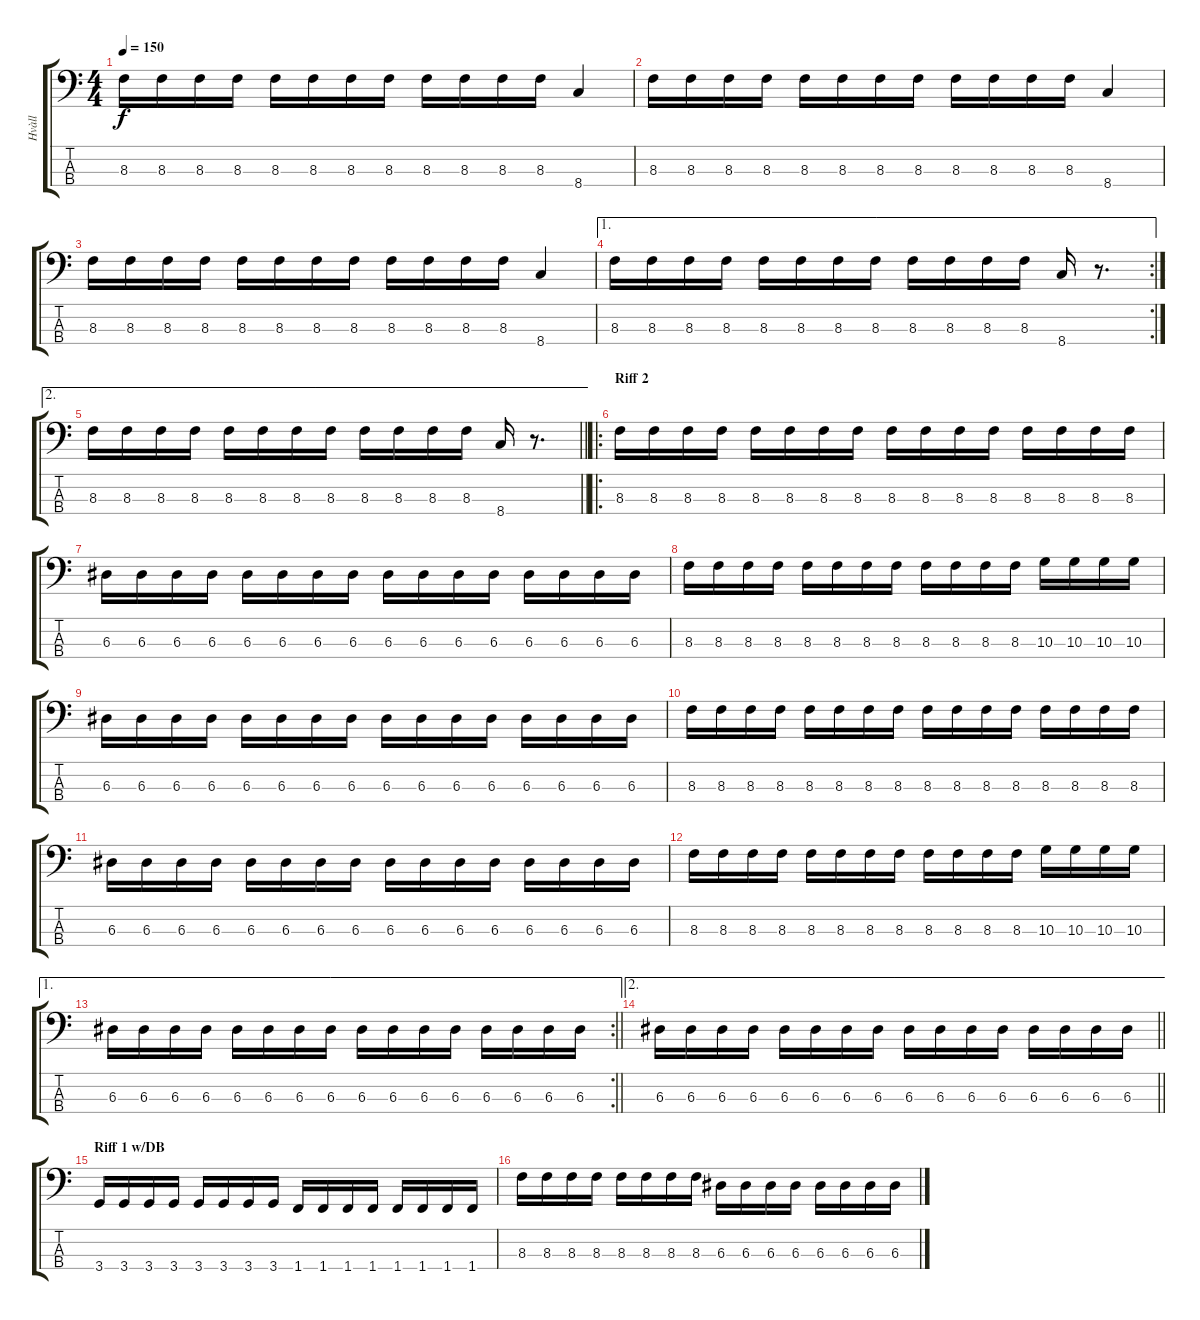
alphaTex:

\track ("Hvàll" "Hvàll") {instrument electricbassfinger}
\staff {score tabs}
\tuning (G2 D2 A1 E1) {hide}
\ts (4 4)
\tempo 150
\clef f4
\ks c
8.3.16{dy f} 8.3.16 8.3.16 8.3.16 8.3.16 8.3.16 8.3.16 8.3.16 8.3.16 8.3.16 8.3.16 8.3.16 8.4.4 |
8.3.16 8.3.16 8.3.16 8.3.16 8.3.16 8.3.16 8.3.16 8.3.16 8.3.16 8.3.16 8.3.16 8.3.16 8.4.4 |
8.3.16 8.3.16 8.3.16 8.3.16 8.3.16 8.3.16 8.3.16 8.3.16 8.3.16 8.3.16 8.3.16 8.3.16 8.4.4 |
\ae 1
\rc 2
8.3.16 8.3.16 8.3.16 8.3.16 8.3.16 8.3.16 8.3.16 8.3.16 8.3.16 8.3.16 8.3.16 8.3.16 8.4.16 r.8{d} |
\ae 2
\barLineRight lightlight
8.3.16 8.3.16 8.3.16 8.3.16 8.3.16 8.3.16 8.3.16 8.3.16 8.3.16 8.3.16 8.3.16 8.3.16 8.4.16 r.8{d} |
\ro
\section ("" "Riff 2")
8.3.16 8.3.16 8.3.16 8.3.16 8.3.16 8.3.16 8.3.16 8.3.16 8.3.16 8.3.16 8.3.16 8.3.16 8.3.16 8.3.16 8.3.16 8.3.16 |
6.3.16 6.3.16 6.3.16 6.3.16 6.3.16 6.3.16 6.3.16 6.3.16 6.3.16 6.3.16 6.3.16 6.3.16 6.3.16 6.3.16 6.3.16 6.3.16 |
8.3.16 8.3.16 8.3.16 8.3.16 8.3.16 8.3.16 8.3.16 8.3.16 8.3.16 8.3.16 8.3.16 8.3.16 10.3.16 10.3.16 10.3.16 10.3.16 |
6.3.16 6.3.16 6.3.16 6.3.16 6.3.16 6.3.16 6.3.16 6.3.16 6.3.16 6.3.16 6.3.16 6.3.16 6.3.16 6.3.16 6.3.16 6.3.16 |
8.3.16 8.3.16 8.3.16 8.3.16 8.3.16 8.3.16 8.3.16 8.3.16 8.3.16 8.3.16 8.3.16 8.3.16 8.3.16 8.3.16 8.3.16 8.3.16 |
6.3.16 6.3.16 6.3.16 6.3.16 6.3.16 6.3.16 6.3.16 6.3.16 6.3.16 6.3.16 6.3.16 6.3.16 6.3.16 6.3.16 6.3.16 6.3.16 |
8.3.16 8.3.16 8.3.16 8.3.16 8.3.16 8.3.16 8.3.16 8.3.16 8.3.16 8.3.16 8.3.16 8.3.16 10.3.16 10.3.16 10.3.16 10.3.16 |
\ae 1
\rc 2
\barLineRight lightlight
6.3.16 6.3.16 6.3.16 6.3.16 6.3.16 6.3.16 6.3.16 6.3.16 6.3.16 6.3.16 6.3.16 6.3.16 6.3.16 6.3.16 6.3.16 6.3.16 |
\ae 2
\barLineRight lightlight
6.3.16 6.3.16 6.3.16 6.3.16 6.3.16 6.3.16 6.3.16 6.3.16 6.3.16 6.3.16 6.3.16 6.3.16 6.3.16 6.3.16 6.3.16 6.3.16 |
\section ("" "Riff 1 w/DB")
3.4.16 3.4.16 3.4.16 3.4.16 3.4.16 3.4.16 3.4.16 3.4.16 1.4.16 1.4.16 1.4.16 1.4.16 1.4.16 1.4.16 1.4.16 1.4.16 |
8.3.16 8.3.16 8.3.16 8.3.16 8.3.16 8.3.16 8.3.16 8.3.16 6.3.16 6.3.16 6.3.16 6.3.16 6.3.16 6.3.16 6.3.16 6.3.16
